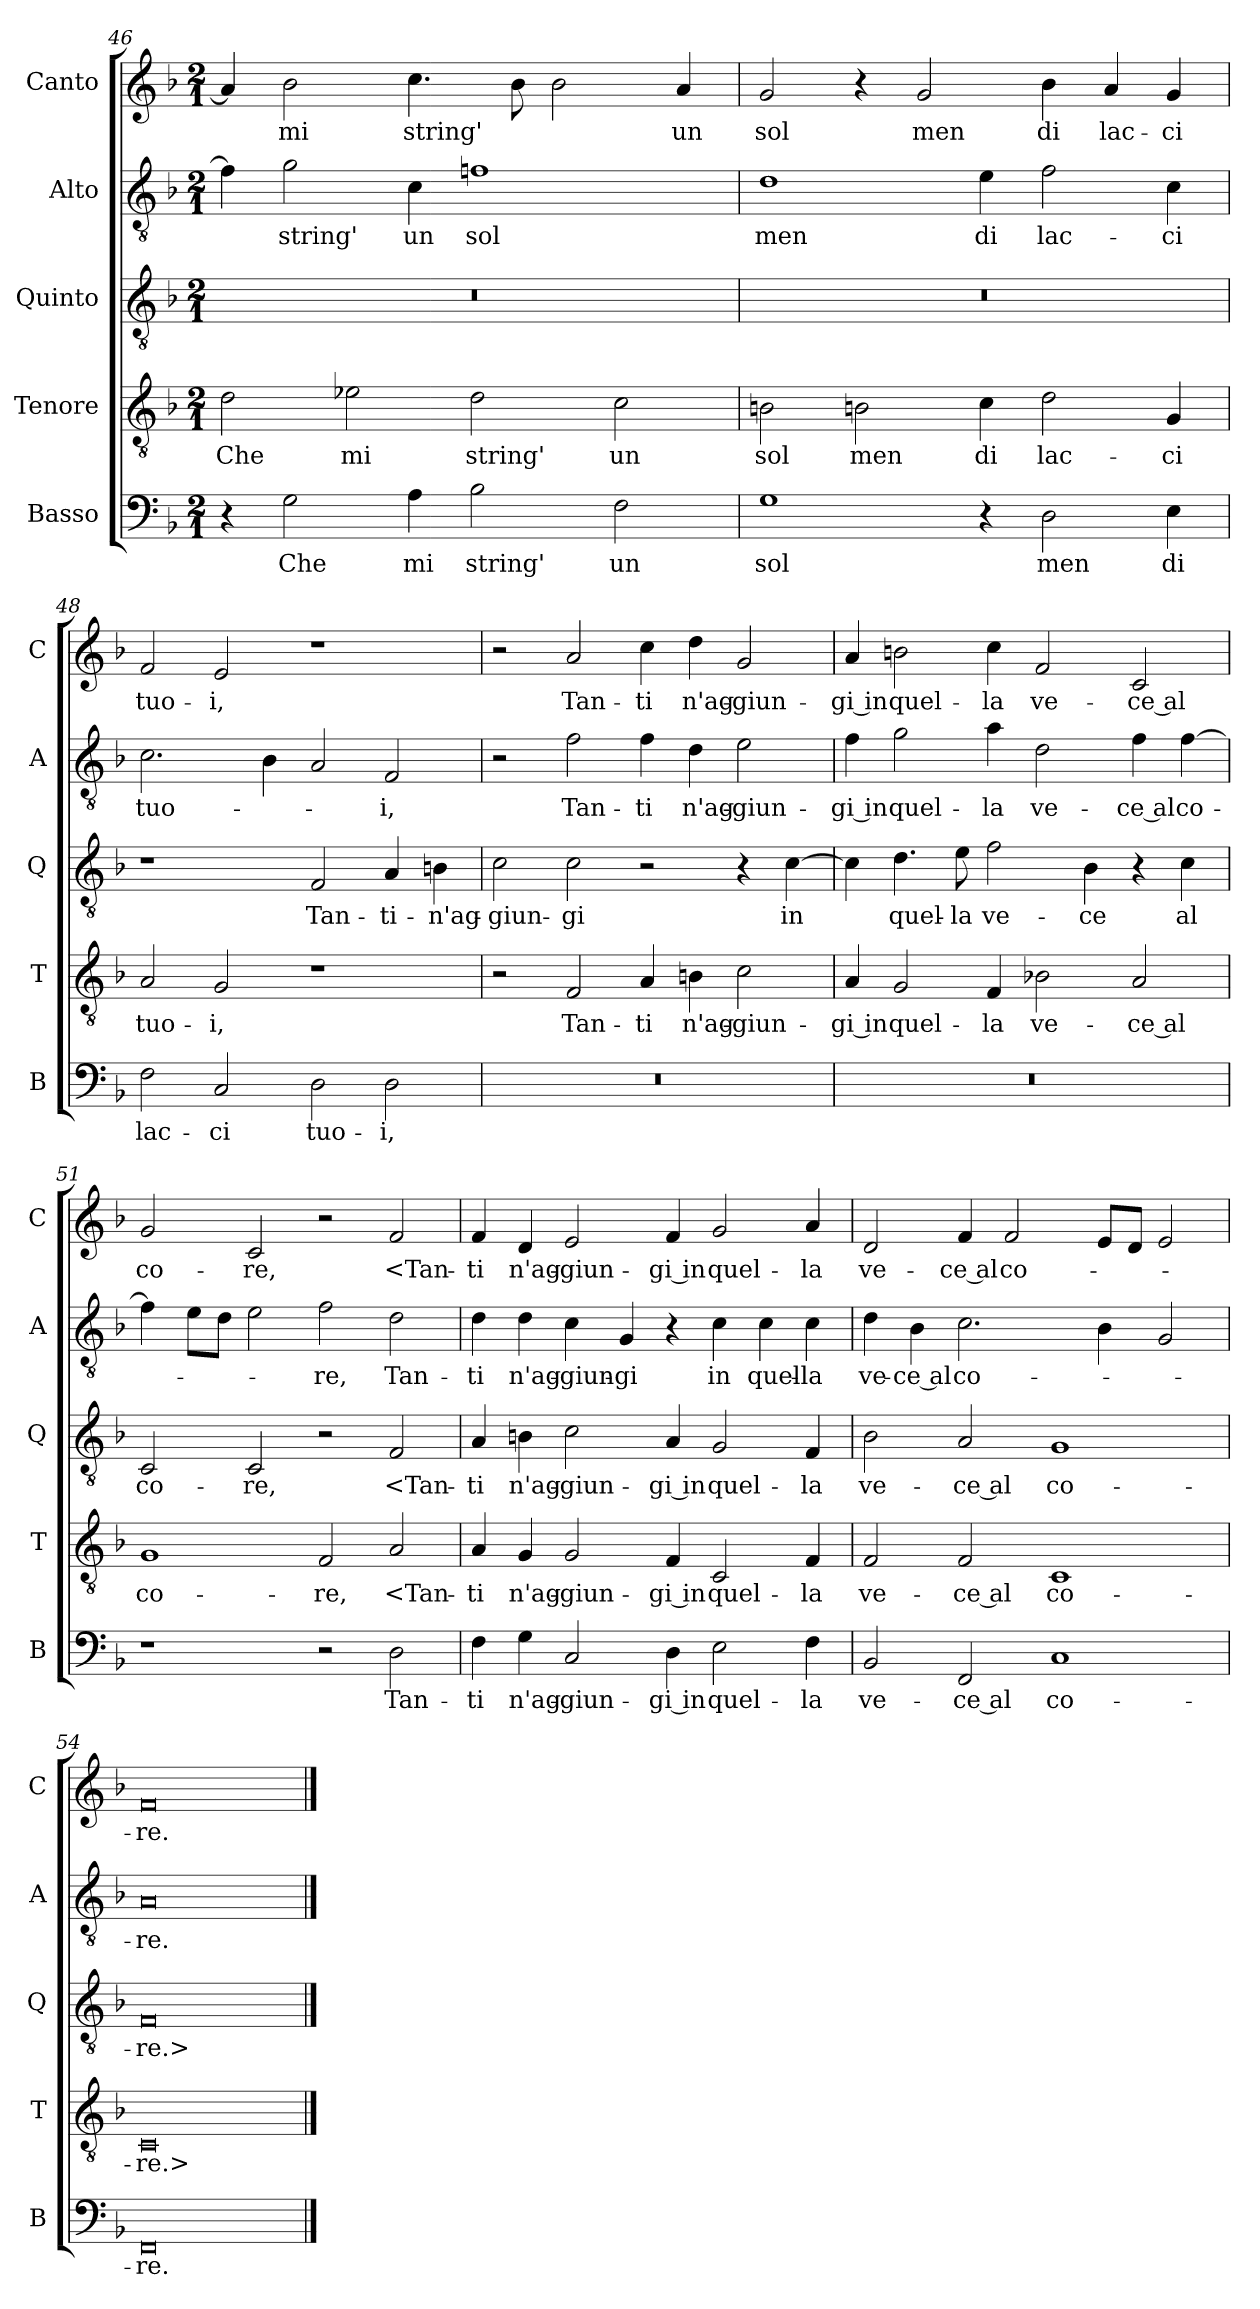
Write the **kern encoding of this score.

**kern	**text	**kern	**text	**kern	**text	**kern	**text	**kern	**text
*part5	*part5	*part4	*part4	*part3	*part3	*part2	*part2	*part1	*part1
*staff5	*staff5	*staff4	*staff4	*staff3	*staff3	*staff2	*staff2	*staff1	*staff1
*I"Basso	*	*I"Tenore	*	*I"Quinto	*	*I"Alto	*	*I"Canto	*
*I'B	*	*I'T	*	*I'Q	*	*I'A	*	*I'C	*
*clefF4	*	*clefGv2	*	*clefGv2	*	*clefGv2	*	*clefG2	*
*k[b-]	*	*k[b-]	*	*k[b-]	*	*k[b-]	*	*k[b-]	*
*M2/1	*	*M2/1	*	*M2/1	*	*M2/1	*	*M2/1	*
=46	=46	=46	=46	=46	=46	=46	=46	=46	=46
4r	.	2d	Che	0r	.	4f#]	.	4a]	.
2G	Che	.	.	.	.	2g	string'	2b-	mi
.	.	2e-X	mi	.	.	.	.	.	.
4A	mi	.	.	.	.	4c	un	4.cc	string'
2B-	string'	2d	string'	.	.	1fn	sol	.	.
.	.	.	.	.	.	.	.	8b-	.
.	.	.	.	.	.	.	.	2b-	.
2F	un	2c	un	.	.	.	.	.	.
.	.	.	.	.	.	.	.	4a	un
=47	=47	=47	=47	=47	=47	=47	=47	=47	=47
1G	sol	2Bn	sol	0r	.	1d	men	2g	sol
.	.	2Bn	men	.	.	.	.	4r	.
.	.	.	.	.	.	.	.	2g	men
4r	.	4c	di	.	.	4e	di	.	.
2D	men	2d	lac-	.	.	2f	lac-	4b-	di
.	.	.	.	.	.	.	.	4a	lac-
4E	di	4G	-ci	.	.	4c	-ci	4g	-ci
=48	=48	=48	=48	=48	=48	=48	=48	=48	=48
2F	lac-	2A	tuo-	1r	.	2.c	tuo-	2f	tuo-
2C	-ci	2G	-i,	.	.	.	.	2e	-i,
.	.	.	.	.	.	4B-	.	.	.
2D	tuo-	1r	.	2F	Tan-	2A	.	1r	.
2D	-i,	.	.	4A	-ti-	2F	-i,	.	.
.	.	.	.	4Bn	-n'ag-	.	.	.	.
=49	=49	=49	=49	=49	=49	=49	=49	=49	=49
0r	.	2r	.	2c	-giun-	2r	.	2r	.
.	.	2F	Tan-	2c	-gi	2f	Tan-	2a	Tan-
.	.	4A	-ti	2r	.	4f	-ti	4cc	-ti
.	.	4Bn	n'ag-	.	.	4d	n'ag-	4dd	n'ag-
.	.	2c	-giun-	4r	.	2e	-giun-	2g	-giun-
.	.	.	.	[4c	in	.	.	.	.
=50	=50	=50	=50	=50	=50	=50	=50	=50	=50
0r	.	4A	-gi in	4c]	.	4f	-gi in	4a	-gi in
.	.	2G	quel-	4.d	quel-	2g	quel-	2bn	quel-
.	.	.	.	8e	-la	.	.	.	.
.	.	4F	-la	2f	ve-	4a	-la	4cc	-la
.	.	2B-X	ve-	.	.	2d	ve-	2f	ve-
.	.	.	.	4B-	-ce	.	.	.	.
.	.	2A	-ce al	4r	.	4f	-ce al	2c	-ce al
.	.	.	.	4c	al	[4f	co-	.	.
=51	=51	=51	=51	=51	=51	=51	=51	=51	=51
1r	.	1G	co-	2C	co-	4f]	.	2g	co-
.	.	.	.	.	.	8eL	.	.	.
.	.	.	.	.	.	8dJ	.	.	.
.	.	.	.	2C	-re,	2e	.	2c	-re,
2r	.	2F	-re,	2r	.	2f	-re,	2r	.
2D	Tan-	2A	<Tan-	2F	<Tan-	2d	Tan-	2f	<Tan-
=52	=52	=52	=52	=52	=52	=52	=52	=52	=52
4F	-ti	4A	-ti	4A	-ti	4d	-ti	4f	-ti
4G	n'ag-	4G	n'ag-	4Bn	n'ag-	4d	n'ag-	4d	n'ag-
2C	-giun-	2G	-giun-	2c	-giun-	4c	-giun-	2e	-giun-
.	.	.	.	.	.	4G	-gi	.	.
4D	-gi in	4F	-gi in	4A	-gi in	4r	.	4f	-gi in
2E	quel-	2C	quel-	2G	quel-	4c	in	2g	quel-
.	.	.	.	.	.	4c	quel-	.	.
4F	-la	4F	-la	4F	-la	4c	-la	4a	-la
=53	=53	=53	=53	=53	=53	=53	=53	=53	=53
2BB-	ve-	2F	ve-	2B-	ve-	4d	ve-	2d	ve-
.	.	.	.	.	.	4B-	-ce al	.	.
2FF	-ce al	2F	-ce al	2A	-ce al	2.c	co-	4f	-ce al
.	.	.	.	.	.	.	.	2f	co-
1C	co-	1C	co-	1G	co-	.	.	.	.
.	.	.	.	.	.	4B-	.	8eL	.
.	.	.	.	.	.	.	.	8dJ	.
.	.	.	.	.	.	2G	.	2e	.
=54	=54	=54	=54	=54	=54	=54	=54	=54	=54
0FF	-re.	0C	-re.>	0F	-re.>	0A	-re.	0f	-re.
==	==	==	==	==	==	==	==	==	==
*-	*-	*-	*-	*-	*-	*-	*-	*-	*-
